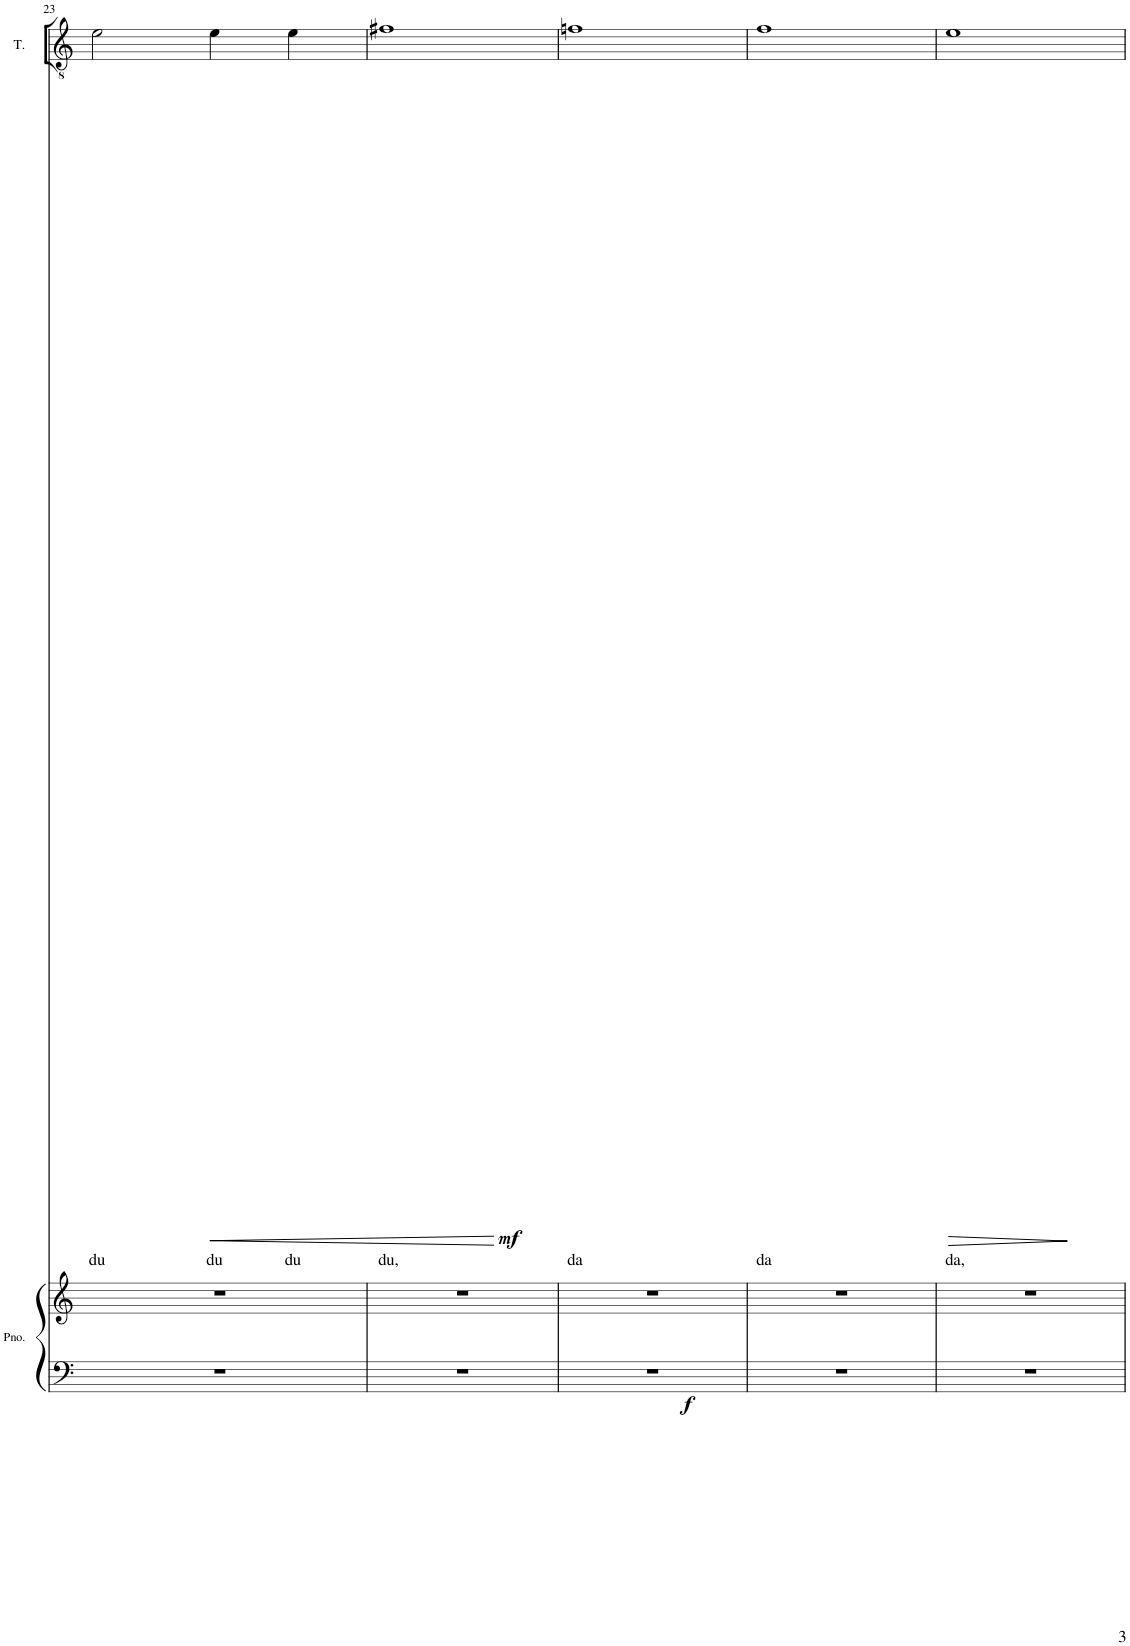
**kern	**text	**dynam
*part1	*part1	*part1
*staff1	*staff1	*staff1
*I"Tenor	*	*
*I'T.	*	*
!!LO:PB:g=z
*clefGv2	*	*
*k[]	*	*
*M4/4	*	*
*met(c)	*	*
=23	=23	=23
!	!LO:LY:b	!
2e\	du	.
!	!LO:LY:b	!LO:HP:b
4e\	du	<
!	!LO:LY:b	!
4e\	du	.
.	.	[
=24	=24	=24
!	!LO:LY:b	!LO:DY:b
1f#X	du,	mf
=25	=25	=25
!	!LO:LY:b	!
1fn	da	.
=26	=26	=26
!	!LO:LY:b	!
1f	da	.
=27	=27	=27
!	!LO:LY:b	!LO:HP:b
1e	da,	>
.	.	]
=	=	=
*-	*-	*-
